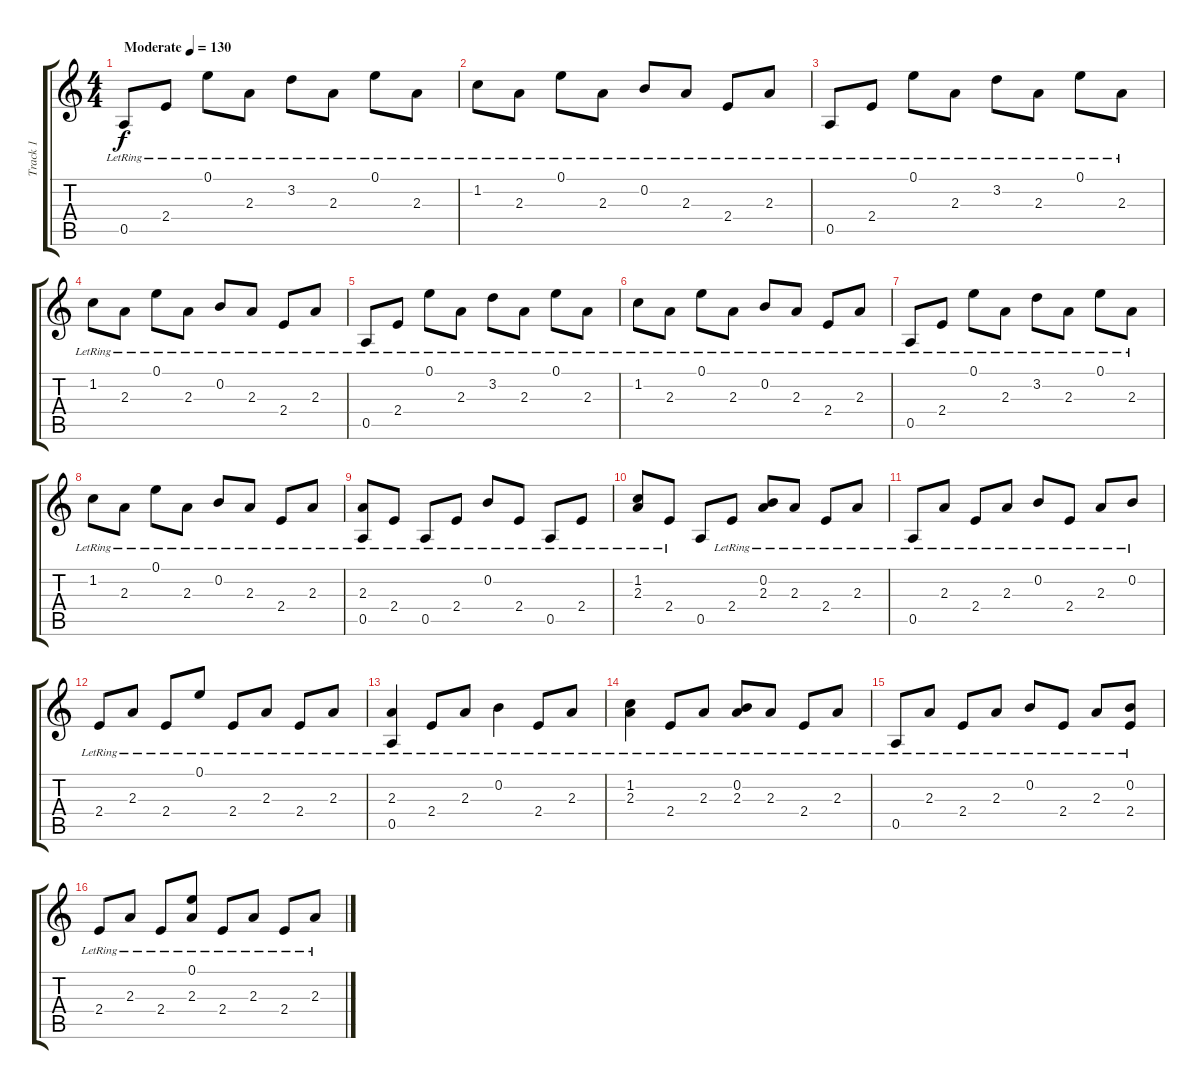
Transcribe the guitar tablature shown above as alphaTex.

\track ("Track 1" "Track 1") {instrument acousticguitarnylon}
\staff {score tabs}
\tuning (E4 B3 G3 D3 A2 E2) {hide}
\ts (4 4)
\tempo (130 "Moderate")
\tempo 140
\tempo (130 "Moderate")
\clef g2
\ks c
0.5{lr}.8{dy f instrument acousticguitarnylon} 2.4{lr}.8 0.1{lr}.8 2.3{lr}.8 3.2{lr}.8 2.3{lr}.8 0.1{lr}.8 2.3{lr}.8 |
1.2{lr}.8 2.3{lr}.8 0.1{lr}.8 2.3{lr}.8 0.2{lr}.8 2.3{lr}.8 2.4{lr}.8 2.3{lr}.8 |
0.5{lr}.8 2.4{lr}.8 0.1{lr}.8 2.3{lr}.8 3.2{lr}.8 2.3{lr}.8 0.1{lr}.8 2.3{lr}.8 |
1.2{lr}.8 2.3{lr}.8 0.1{lr}.8 2.3{lr}.8 0.2{lr}.8 2.3{lr}.8 2.4{lr}.8 2.3{lr}.8 |
0.5{lr}.8 2.4{lr}.8 0.1{lr}.8 2.3{lr}.8 3.2{lr}.8 2.3{lr}.8 0.1{lr}.8 2.3{lr}.8 |
1.2{lr}.8 2.3{lr}.8 0.1{lr}.8 2.3{lr}.8 0.2{lr}.8 2.3{lr}.8 2.4{lr}.8 2.3{lr}.8 |
0.5{lr}.8 2.4{lr}.8 0.1{lr}.8 2.3{lr}.8 3.2{lr}.8 2.3{lr}.8 0.1{lr}.8 2.3{lr}.8 |
1.2{lr}.8 2.3{lr}.8 0.1{lr}.8 2.3{lr}.8 0.2{lr}.8 2.3{lr}.8 2.4{lr}.8 2.3{lr}.8 |
(2.3{lr} 0.5{lr}).8 2.4{lr}.8 0.5{lr}.8 2.4{lr}.8 0.2{lr}.8 2.4{lr}.8 0.5{lr}.8 2.4{lr}.8 |
(1.2{lr} 2.3{lr}).8 2.4{lr}.8 0.5.8 2.4{lr}.8 (0.2{lr} 2.3).8 2.3{lr}.8 2.4{lr}.8 2.3{lr}.8 |
0.5{lr}.8 2.3{lr}.8 2.4{lr}.8 2.3{lr}.8 0.2{lr}.8 2.4{lr}.8 2.3{lr}.8 0.2{lr}.8 |
2.4{lr}.8 2.3{lr}.8 2.4{lr}.8 0.1{lr}.8 2.4{lr}.8 2.3{lr}.8 2.4{lr}.8 2.3{lr}.8 |
(2.3{lr} 0.5{lr}).4 2.4{lr}.8 2.3{lr}.8 0.2{lr}.4 2.4{lr}.8 2.3{lr}.8 |
(1.2{lr} 2.3{lr}).4 2.4{lr}.8 2.3{lr}.8 (0.2{lr} 2.3{lr}).8 2.3{lr}.8 2.4{lr}.8 2.3{lr}.8 |
0.5{lr}.8 2.3{lr}.8 2.4{lr}.8 2.3{lr}.8 0.2{lr}.8 2.4{lr}.8 2.3{lr}.8 (0.2{lr} 2.4).8 |
2.4{lr}.8 2.3{lr}.8 2.4{lr}.8 (0.1{lr} 2.3).8 2.4{lr}.8 2.3{lr}.8 2.4{lr}.8 2.3{lr}.8
